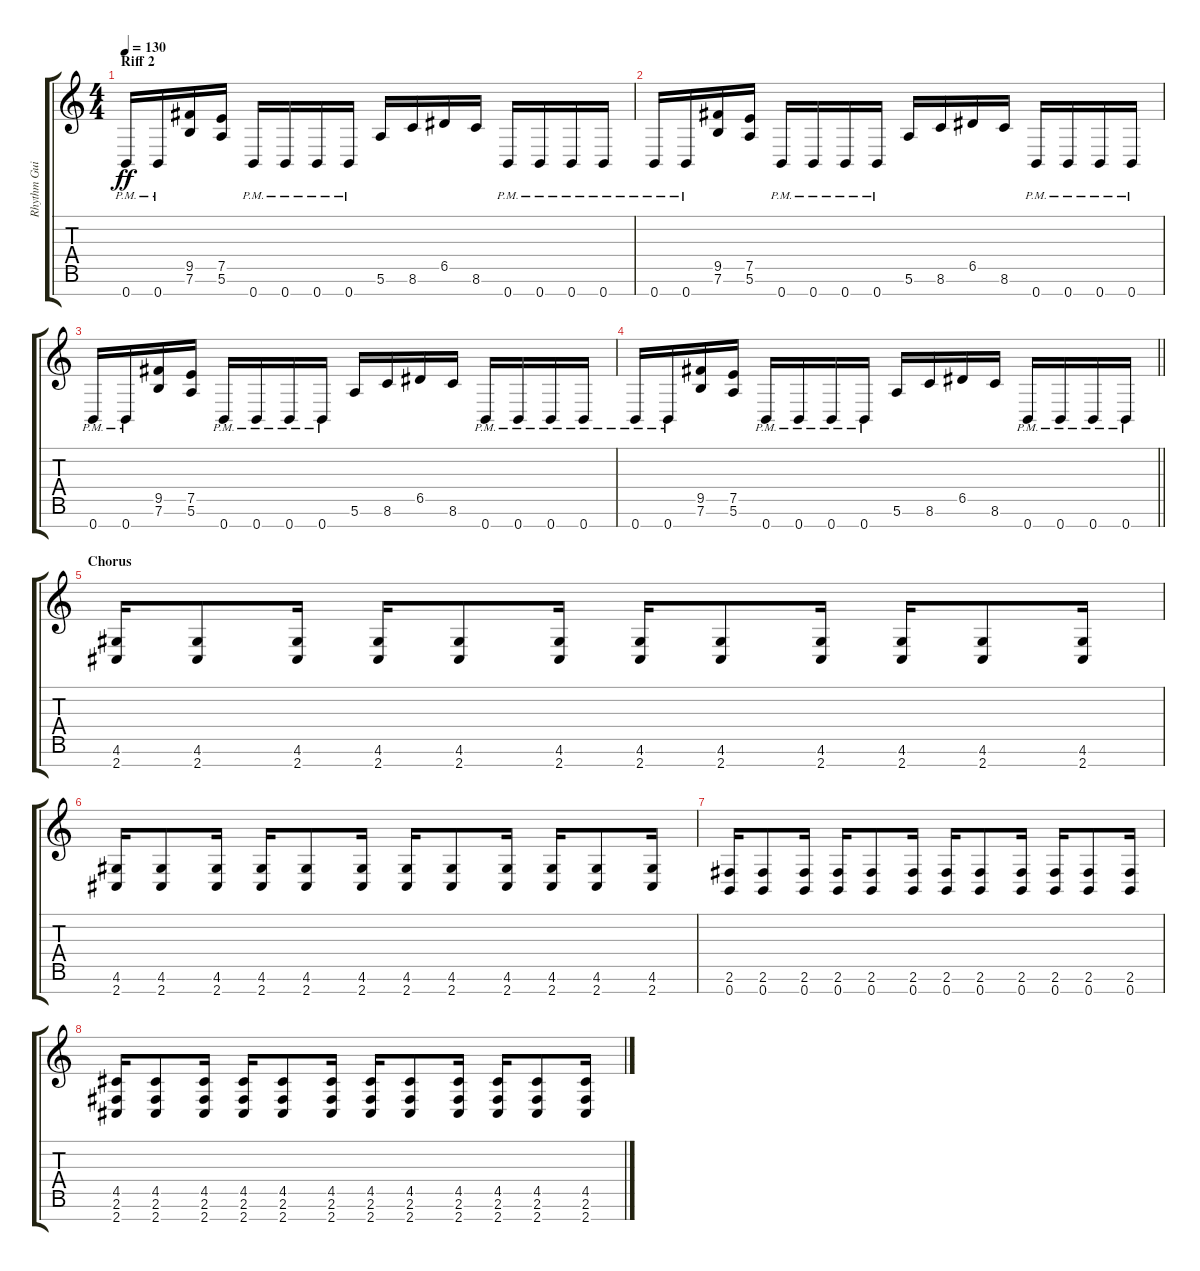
\track ("Rhythm Guitar 2" "Rhythm Gui") {instrument overdrivenguitar}
\staff {score tabs}
\tuning (E4 B3 G3 D3 A2 E2 B1) {hide}
\ts (4 4)
\section ("" "Riff 2")
\tempo 130
\clef g2
\ks c
0.7{pm}.16{dy ff} 0.7{pm}.16 (9.5 7.6).16 (7.5 5.6).16 0.7{pm}.16 0.7{pm}.16 0.7{pm}.16 0.7{pm}.16 5.6.16 8.6.16 6.5.16 8.6.16 0.7{pm}.16 0.7{pm}.16 0.7{pm}.16 0.7{pm}.16 |
0.7{pm}.16 0.7{pm}.16 (9.5 7.6).16 (7.5 5.6).16 0.7{pm}.16 0.7{pm}.16 0.7{pm}.16 0.7{pm}.16 5.6.16 8.6.16 6.5.16 8.6.16 0.7{pm}.16 0.7{pm}.16 0.7{pm}.16 0.7{pm}.16 |
0.7{pm}.16 0.7{pm}.16 (9.5 7.6).16 (7.5 5.6).16 0.7{pm}.16 0.7{pm}.16 0.7{pm}.16 0.7{pm}.16 5.6.16 8.6.16 6.5.16 8.6.16 0.7{pm}.16 0.7{pm}.16 0.7{pm}.16 0.7{pm}.16 |
\barLineRight lightlight
0.7{pm}.16 0.7{pm}.16 (9.5 7.6).16 (7.5 5.6).16 0.7{pm}.16 0.7{pm}.16 0.7{pm}.16 0.7{pm}.16 5.6.16 8.6.16 6.5.16 8.6.16 0.7{pm}.16 0.7{pm}.16 0.7{pm}.16 0.7{pm}.16 |
\section ("" "Chorus")
(4.6 2.7).16 (4.6 2.7).8 (4.6 2.7).16 (4.6 2.7).16 (4.6 2.7).8 (4.6 2.7).16 (4.6 2.7).16 (4.6 2.7).8 (4.6 2.7).16 (4.6 2.7).16 (4.6 2.7).8 (4.6 2.7).16 |
(4.6 2.7).16 (4.6 2.7).8 (4.6 2.7).16 (4.6 2.7).16 (4.6 2.7).8 (4.6 2.7).16 (4.6 2.7).16 (4.6 2.7).8 (4.6 2.7).16 (4.6 2.7).16 (4.6 2.7).8 (4.6 2.7).16 |
(2.6 0.7).16 (2.6 0.7).8 (2.6 0.7).16 (2.6 0.7).16 (2.6 0.7).8 (2.6 0.7).16 (2.6 0.7).16 (2.6 0.7).8 (2.6 0.7).16 (2.6 0.7).16 (2.6 0.7).8 (2.6 0.7).16 |
(4.5 2.6 2.7).16 (4.5 2.6 2.7).8 (4.5 2.6 2.7).16 (4.5 2.6 2.7).16 (4.5 2.6 2.7).8 (4.5 2.6 2.7).16 (4.5 2.6 2.7).16 (4.5 2.6 2.7).8 (4.5 2.6 2.7).16 (4.5 2.6 2.7).16 (4.5 2.6 2.7).8 (4.5 2.6 2.7).16
